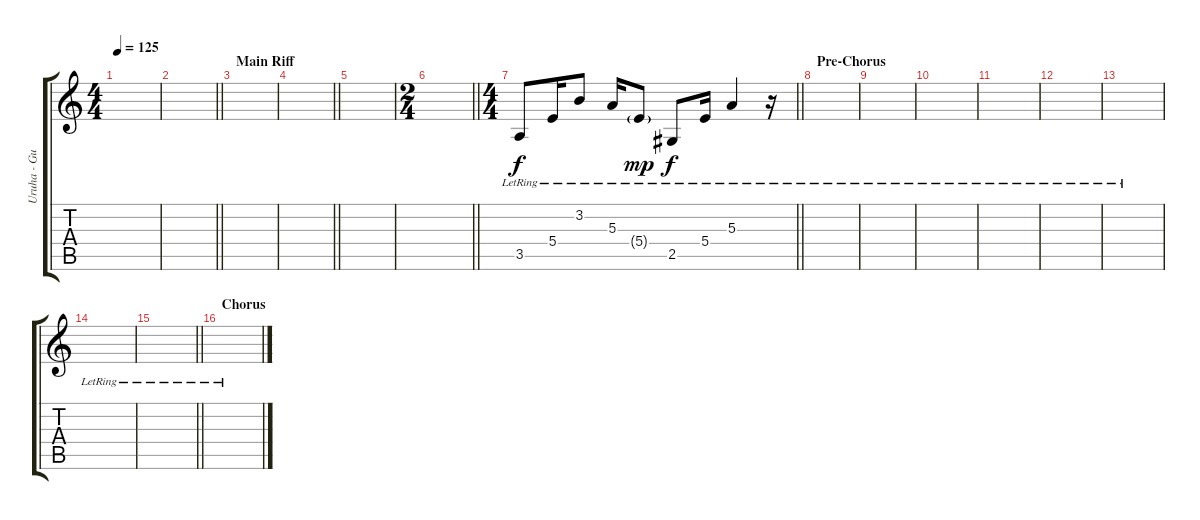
\track ("Uruha - Guitar 3" "Uruha - Gu") {instrument electricguitarclean}
\staff {score tabs}
\tuning (Db4 Ab3 E3 B2 Gb2 B1) {hide}
\ts (4 4)
\tempo 125
\clef g2
\ks c
|
\barLineRight lightlight
|
\section ("" "Main Riff")
|
\barLineRight lightlight
|
|
\ts (2 4)
\barLineRight lightlight
|
\ts (4 4)
\barLineRight lightlight
3.5{lr}.8 5.4{lr}.16 3.2{lr}.8 5.3{lr}.16 5.4{g lr}.8{dy mp} 2.5{lr}.8{dy f} 5.4{lr}.16 5.3{lr}.4 r.16 |
\section ("" "Pre-Chorus")
|
|
|
|
|
|
|
\barLineRight lightlight
|
\section ("" "Chorus")
